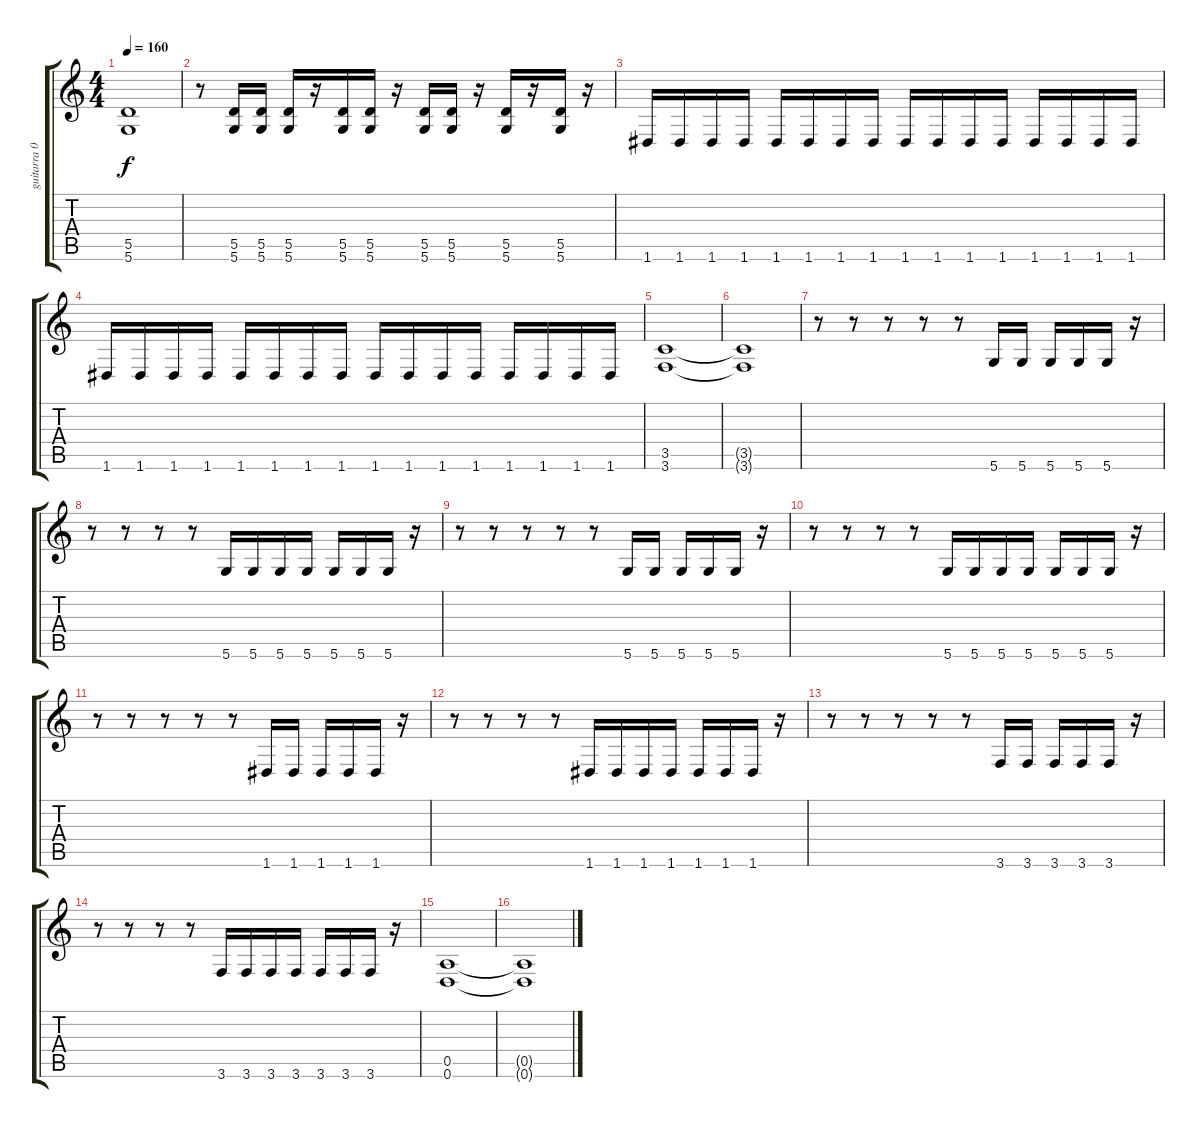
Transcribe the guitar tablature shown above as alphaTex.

\track ("guitarra 02" "guitarra 0") {instrument distortionguitar}
\staff {score tabs}
\tuning (E4 B3 G3 D3 A2 D2) {hide}
\ts (4 4)
\tempo 160
\clef g2
\ks c
(5.5 5.6).1{dy f} |
r.8 (5.5 5.6).16 (5.5 5.6).16 (5.5 5.6).16 r.16 (5.5 5.6).16 (5.5 5.6).16 r.16 (5.5 5.6).16 (5.5 5.6).16 r.16 (5.5 5.6).16 r.16 (5.5 5.6).16 r.16 |
1.6.16 1.6.16 1.6.16 1.6.16 1.6.16 1.6.16 1.6.16 1.6.16 1.6.16 1.6.16 1.6.16 1.6.16 1.6.16 1.6.16 1.6.16 1.6.16 |
1.6.16 1.6.16 1.6.16 1.6.16 1.6.16 1.6.16 1.6.16 1.6.16 1.6.16 1.6.16 1.6.16 1.6.16 1.6.16 1.6.16 1.6.16 1.6.16 |
(3.5 3.6).1 |
(3.5{t} 3.6{t}).1 |
r.8 r.8 r.8 r.8 r.8 5.6.16 5.6.16 5.6.16 5.6.16 5.6.16 r.16 |
r.8 r.8 r.8 r.8 5.6.16 5.6.16 5.6.16 5.6.16 5.6.16 5.6.16 5.6.16 r.16 |
r.8 r.8 r.8 r.8 r.8 5.6.16 5.6.16 5.6.16 5.6.16 5.6.16 r.16 |
r.8 r.8 r.8 r.8 5.6.16 5.6.16 5.6.16 5.6.16 5.6.16 5.6.16 5.6.16 r.16 |
r.8 r.8 r.8 r.8 r.8 1.6.16 1.6.16 1.6.16 1.6.16 1.6.16 r.16 |
r.8 r.8 r.8 r.8 1.6.16 1.6.16 1.6.16 1.6.16 1.6.16 1.6.16 1.6.16 r.16 |
r.8 r.8 r.8 r.8 r.8 3.6.16 3.6.16 3.6.16 3.6.16 3.6.16 r.16 |
r.8 r.8 r.8 r.8 3.6.16 3.6.16 3.6.16 3.6.16 3.6.16 3.6.16 3.6.16 r.16 |
(0.5 0.6).1 |
(0.5{t} 0.6{t}).1
